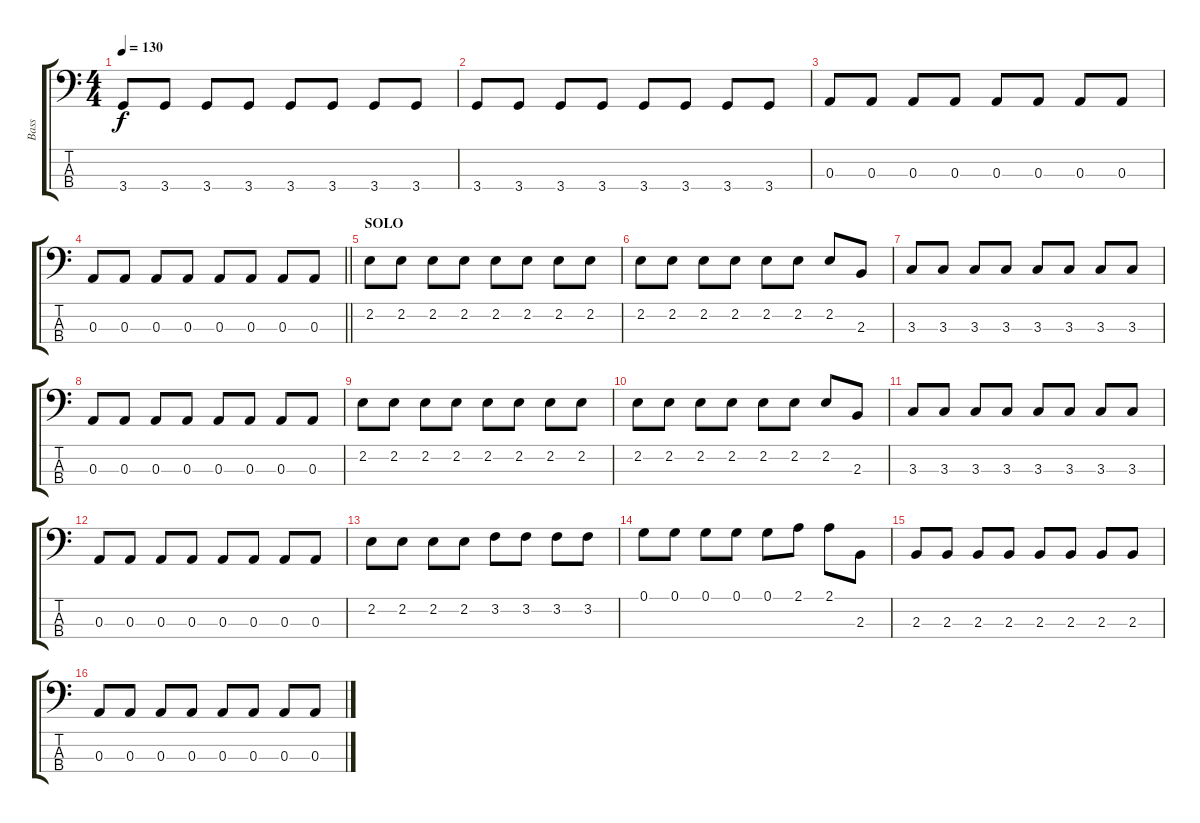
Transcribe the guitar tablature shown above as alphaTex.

\track ("Bass" "Bass") {instrument electricbasspick}
\staff {score tabs}
\tuning (G2 D2 A1 E1) {hide}
\ts (4 4)
\tempo 130
\clef f4
\ks c
3.4.8{dy f} 3.4.8 3.4.8 3.4.8 3.4.8 3.4.8 3.4.8 3.4.8 |
3.4.8 3.4.8 3.4.8 3.4.8 3.4.8 3.4.8 3.4.8 3.4.8 |
0.3.8 0.3.8 0.3.8 0.3.8 0.3.8 0.3.8 0.3.8 0.3.8 |
\barLineRight lightlight
0.3.8 0.3.8 0.3.8 0.3.8 0.3.8 0.3.8 0.3.8 0.3.8 |
\section ("" "SOLO")
2.2.8 2.2.8 2.2.8 2.2.8 2.2.8 2.2.8 2.2.8 2.2.8 |
2.2.8 2.2.8 2.2.8 2.2.8 2.2.8 2.2.8 2.2.8 2.3.8 |
3.3.8 3.3.8 3.3.8 3.3.8 3.3.8 3.3.8 3.3.8 3.3.8 |
0.3.8 0.3.8 0.3.8 0.3.8 0.3.8 0.3.8 0.3.8 0.3.8 |
2.2.8 2.2.8 2.2.8 2.2.8 2.2.8 2.2.8 2.2.8 2.2.8 |
2.2.8 2.2.8 2.2.8 2.2.8 2.2.8 2.2.8 2.2.8 2.3.8 |
3.3.8 3.3.8 3.3.8 3.3.8 3.3.8 3.3.8 3.3.8 3.3.8 |
0.3.8 0.3.8 0.3.8 0.3.8 0.3.8 0.3.8 0.3.8 0.3.8 |
2.2.8 2.2.8 2.2.8 2.2.8 3.2.8 3.2.8 3.2.8 3.2.8 |
0.1.8 0.1.8 0.1.8 0.1.8 0.1.8 2.1.8 2.1.8 2.3.8 |
2.3.8 2.3.8 2.3.8 2.3.8 2.3.8 2.3.8 2.3.8 2.3.8 |
0.3.8 0.3.8 0.3.8 0.3.8 0.3.8 0.3.8 0.3.8 0.3.8
